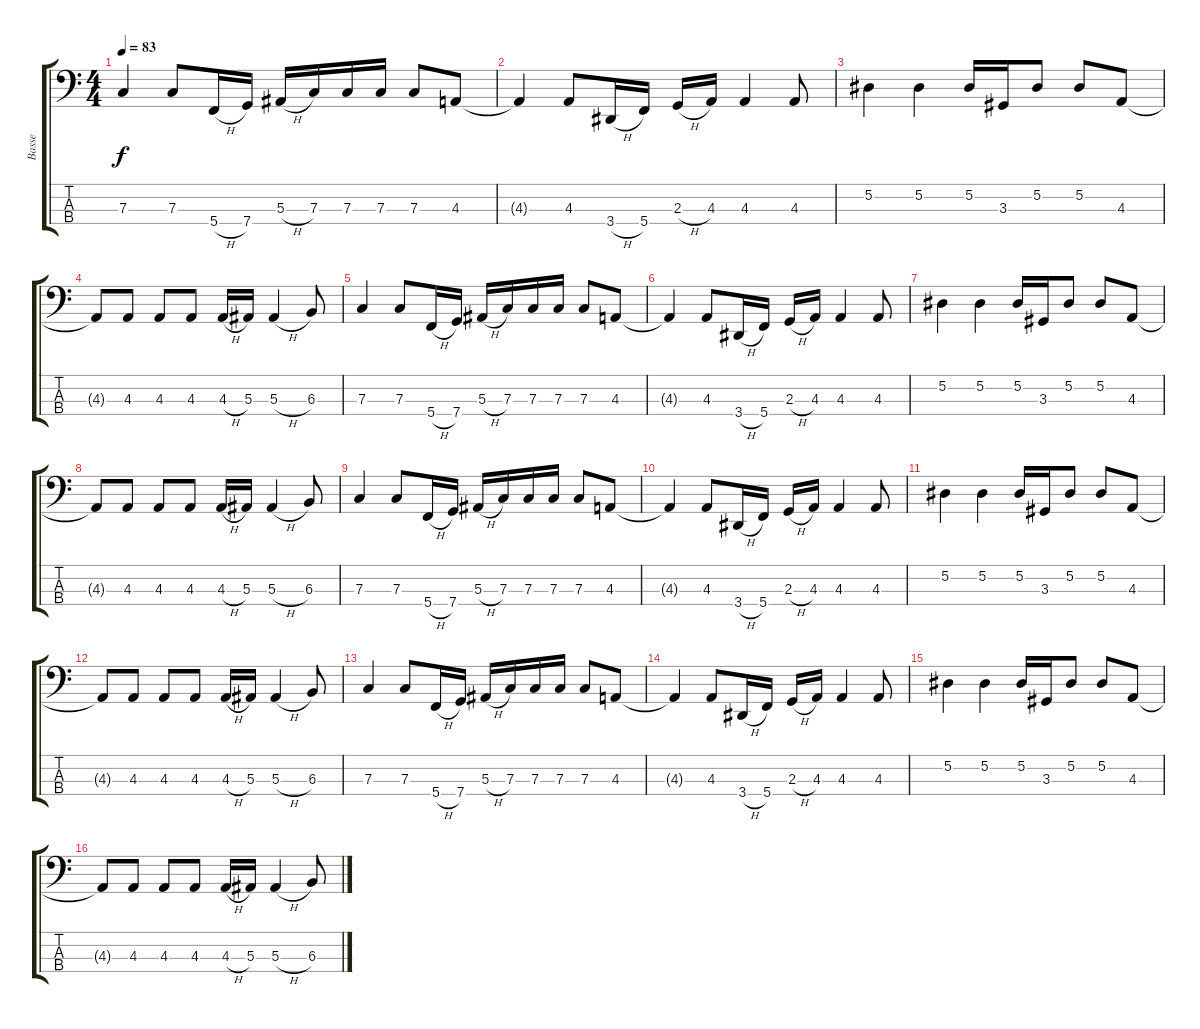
\track ("Basse" "Basse") {instrument distortionguitar}
\staff {score tabs}
\tuning (Eb2 Bb1 F1 C1) {hide}
\ts (4 4)
\tempo 83
\clef f4
\ks c
7.3.4{dy f} 7.3.8 5.4{h}.16 7.4.16 5.3{h}.16 7.3.16 7.3.16 7.3.16 7.3.8 4.3.8 |
4.3{t}.4 4.3.8 3.4{h}.16 5.4.16 2.3{h}.16 4.3.16 4.3.4 4.3.8 |
5.2.4 5.2.4 5.2.16 3.3.16 5.2.8 5.2.8 4.3.8 |
4.3{t}.8 4.3.8 4.3.8 4.3.8 4.3{h}.16 5.3.16 5.3{h}.4 6.3.8 |
7.3.4 7.3.8 5.4{h}.16 7.4.16 5.3{h}.16 7.3.16 7.3.16 7.3.16 7.3.8 4.3.8 |
4.3{t}.4 4.3.8 3.4{h}.16 5.4.16 2.3{h}.16 4.3.16 4.3.4 4.3.8 |
5.2.4 5.2.4 5.2.16 3.3.16 5.2.8 5.2.8 4.3.8 |
4.3{t}.8 4.3.8 4.3.8 4.3.8 4.3{h}.16 5.3.16 5.3{h}.4 6.3.8 |
7.3.4 7.3.8 5.4{h}.16 7.4.16 5.3{h}.16 7.3.16 7.3.16 7.3.16 7.3.8 4.3.8 |
4.3{t}.4 4.3.8 3.4{h}.16 5.4.16 2.3{h}.16 4.3.16 4.3.4 4.3.8 |
5.2.4 5.2.4 5.2.16 3.3.16 5.2.8 5.2.8 4.3.8 |
4.3{t}.8 4.3.8 4.3.8 4.3.8 4.3{h}.16 5.3.16 5.3{h}.4 6.3.8 |
7.3.4 7.3.8 5.4{h}.16 7.4.16 5.3{h}.16 7.3.16 7.3.16 7.3.16 7.3.8 4.3.8 |
4.3{t}.4 4.3.8 3.4{h}.16 5.4.16 2.3{h}.16 4.3.16 4.3.4 4.3.8 |
5.2.4 5.2.4 5.2.16 3.3.16 5.2.8 5.2.8 4.3.8 |
4.3{t}.8 4.3.8 4.3.8 4.3.8 4.3{h}.16 5.3.16 5.3{h}.4 6.3.8
